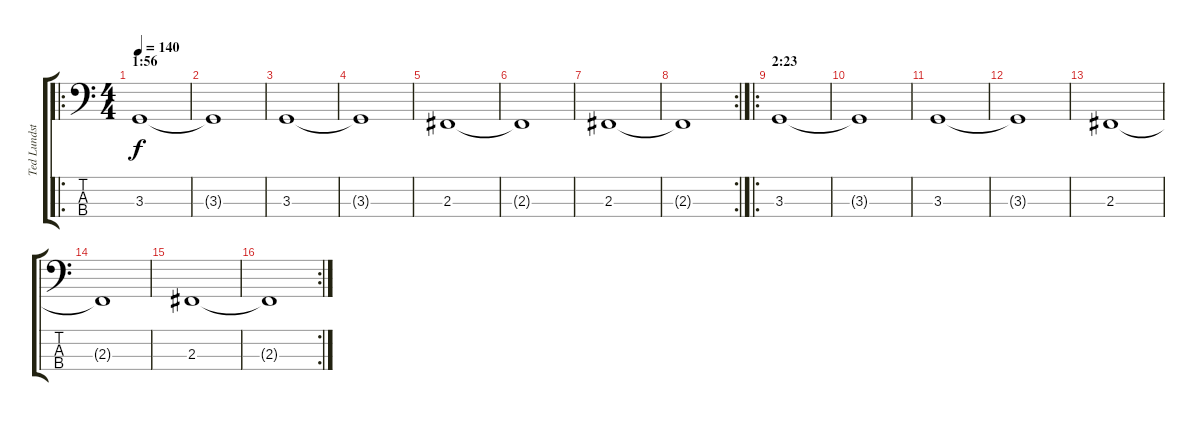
\track ("Ted Lundström" "Ted Lundst") {instrument electricbasspick}
\staff {score tabs}
\tuning (D2 A1 E1 B0) {hide}
\ro
\ts (4 4)
\section ("" "1:56")
\tempo 140
\clef f4
\ks c
3.3.1{dy f} |
3.3{t}.1 |
3.3.1 |
3.3{t}.1 |
2.3.1 |
2.3{t}.1 |
2.3.1 |
\rc 2
2.3{t}.1 |
\ro
\section ("" "2:23")
3.3.1 |
3.3{t}.1 |
3.3.1 |
3.3{t}.1 |
2.3.1 |
2.3{t}.1 |
2.3.1 |
\rc 2
2.3{t}.1
